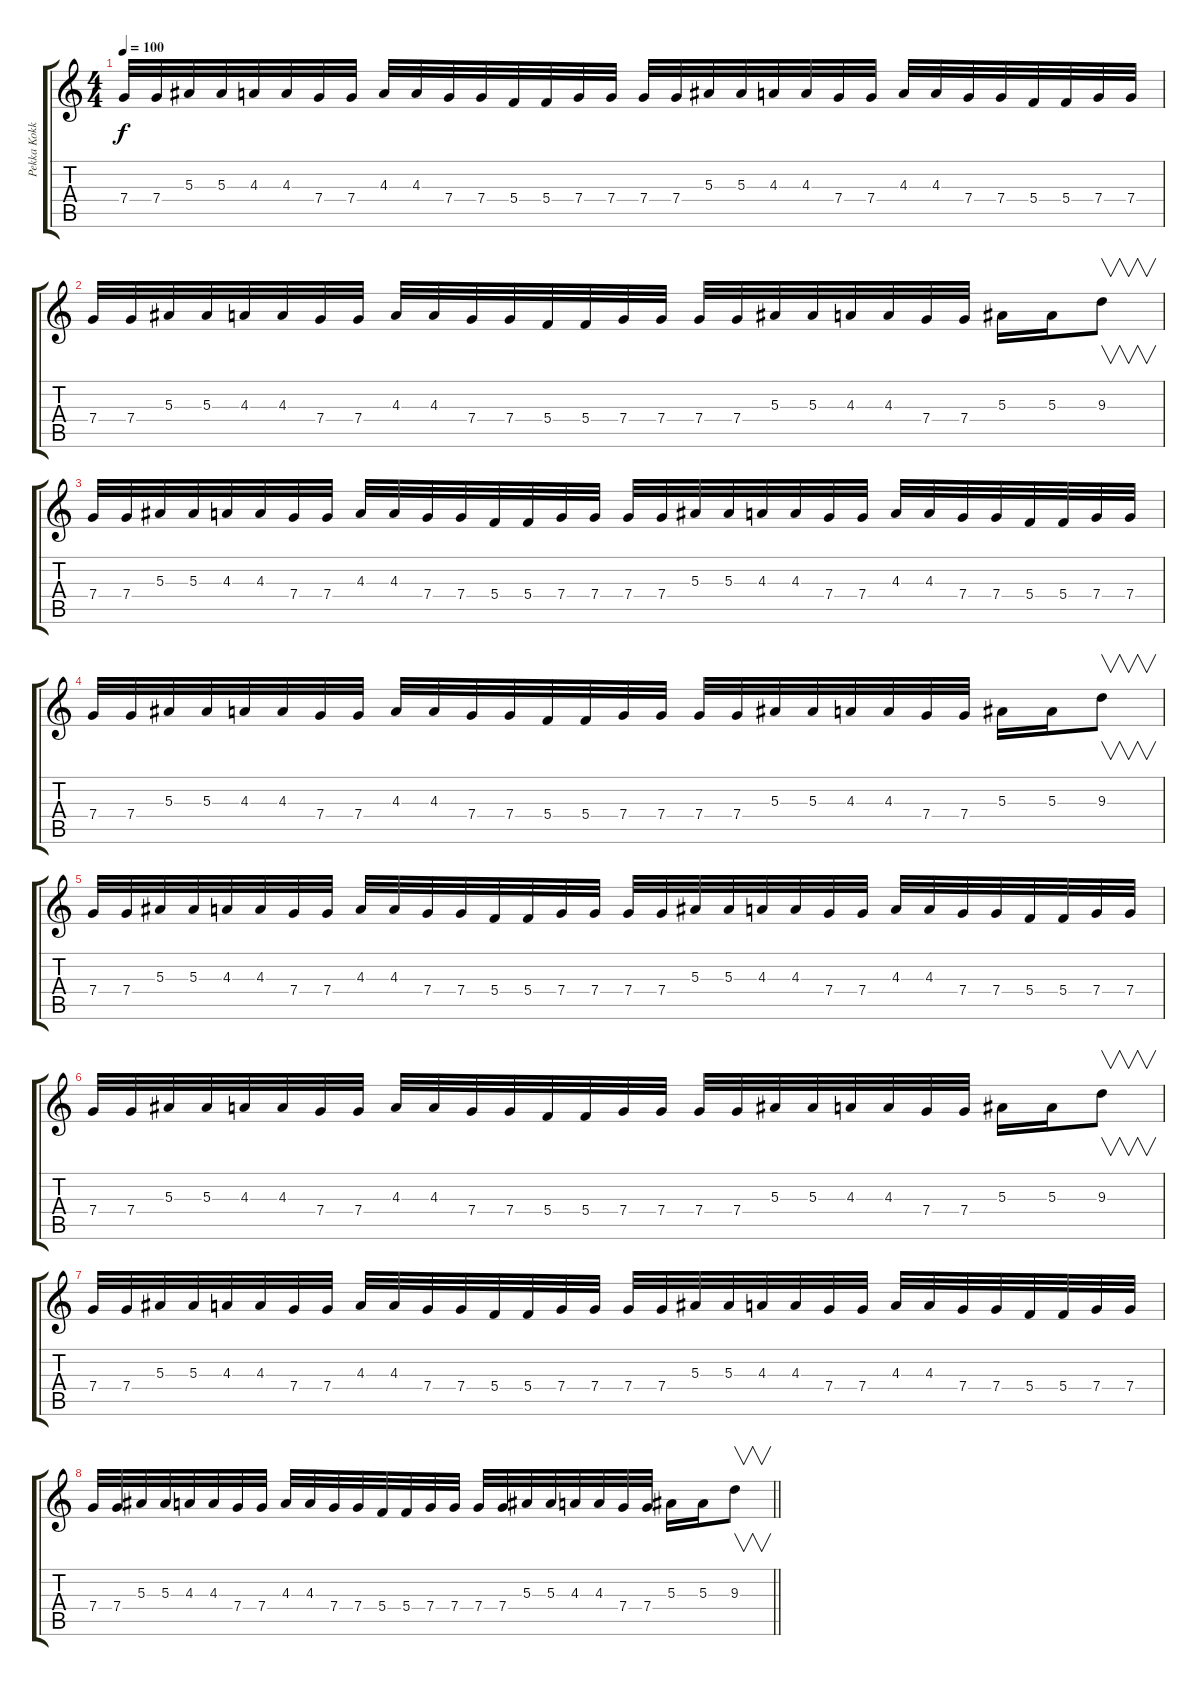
\track ("Pekka Kokko " "Pekka Kokk") {instrument distortionguitar}
\staff {score tabs}
\tuning (D4 A3 F3 C3 G2 D2) {hide}
\ts (4 4)
\tempo 100
\clef g2
\ks c
7.4.32{dy f} 7.4.32 5.3.32 5.3.32 4.3.32 4.3.32 7.4.32 7.4.32 4.3.32 4.3.32 7.4.32 7.4.32 5.4.32 5.4.32 7.4.32 7.4.32 7.4.32 7.4.32 5.3.32 5.3.32 4.3.32 4.3.32 7.4.32 7.4.32 4.3.32 4.3.32 7.4.32 7.4.32 5.4.32 5.4.32 7.4.32 7.4.32 |
7.4.32 7.4.32 5.3.32 5.3.32 4.3.32 4.3.32 7.4.32 7.4.32 4.3.32 4.3.32 7.4.32 7.4.32 5.4.32 5.4.32 7.4.32 7.4.32 7.4.32 7.4.32 5.3.32 5.3.32 4.3.32 4.3.32 7.4.32 7.4.32 5.3.16 5.3.16 9.3.8{v} |
7.4.32 7.4.32 5.3.32 5.3.32 4.3.32 4.3.32 7.4.32 7.4.32 4.3.32 4.3.32 7.4.32 7.4.32 5.4.32 5.4.32 7.4.32 7.4.32 7.4.32 7.4.32 5.3.32 5.3.32 4.3.32 4.3.32 7.4.32 7.4.32 4.3.32 4.3.32 7.4.32 7.4.32 5.4.32 5.4.32 7.4.32 7.4.32 |
7.4.32 7.4.32 5.3.32 5.3.32 4.3.32 4.3.32 7.4.32 7.4.32 4.3.32 4.3.32 7.4.32 7.4.32 5.4.32 5.4.32 7.4.32 7.4.32 7.4.32 7.4.32 5.3.32 5.3.32 4.3.32 4.3.32 7.4.32 7.4.32 5.3.16 5.3.16 9.3.8{v} |
7.4.32 7.4.32 5.3.32 5.3.32 4.3.32 4.3.32 7.4.32 7.4.32 4.3.32 4.3.32 7.4.32 7.4.32 5.4.32 5.4.32 7.4.32 7.4.32 7.4.32 7.4.32 5.3.32 5.3.32 4.3.32 4.3.32 7.4.32 7.4.32 4.3.32 4.3.32 7.4.32 7.4.32 5.4.32 5.4.32 7.4.32 7.4.32 |
7.4.32 7.4.32 5.3.32 5.3.32 4.3.32 4.3.32 7.4.32 7.4.32 4.3.32 4.3.32 7.4.32 7.4.32 5.4.32 5.4.32 7.4.32 7.4.32 7.4.32 7.4.32 5.3.32 5.3.32 4.3.32 4.3.32 7.4.32 7.4.32 5.3.16 5.3.16 9.3.8{v} |
7.4.32 7.4.32 5.3.32 5.3.32 4.3.32 4.3.32 7.4.32 7.4.32 4.3.32 4.3.32 7.4.32 7.4.32 5.4.32 5.4.32 7.4.32 7.4.32 7.4.32 7.4.32 5.3.32 5.3.32 4.3.32 4.3.32 7.4.32 7.4.32 4.3.32 4.3.32 7.4.32 7.4.32 5.4.32 5.4.32 7.4.32 7.4.32 |
\barLineRight lightlight
7.4.32 7.4.32 5.3.32 5.3.32 4.3.32 4.3.32 7.4.32 7.4.32 4.3.32 4.3.32 7.4.32 7.4.32 5.4.32 5.4.32 7.4.32 7.4.32 7.4.32 7.4.32 5.3.32 5.3.32 4.3.32 4.3.32 7.4.32 7.4.32 5.3.16 5.3.16 9.3.8{v}
